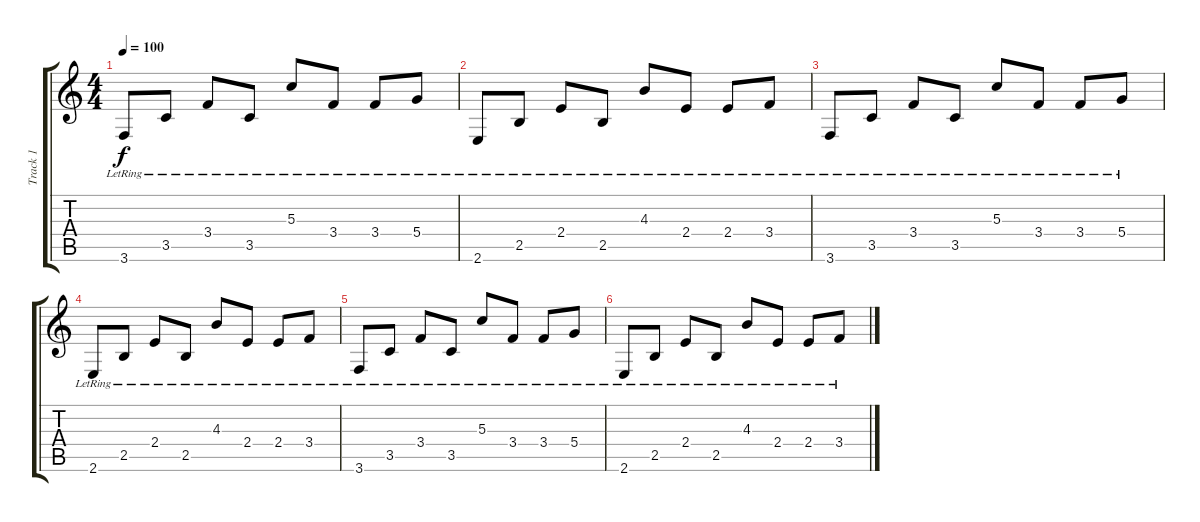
\track ("Track 1" "Track 1") {instrument acousticguitarnylon}
\staff {score tabs}
\tuning (E4 B3 G3 D3 A2 D2) {hide}
\ts (4 4)
\tempo 100
\clef g2
\ks c
3.6{lr}.8{dy f} 3.5{lr}.8 3.4{lr}.8 3.5{lr}.8 5.3{lr}.8 3.4{lr}.8 3.4{lr}.8 5.4{lr}.8 |
2.6{lr}.8 2.5{lr}.8 2.4{lr}.8 2.5{lr}.8 4.3{lr}.8 2.4{lr}.8 2.4{lr}.8 3.4{lr}.8 |
3.6{lr}.8 3.5{lr}.8 3.4{lr}.8 3.5{lr}.8 5.3{lr}.8 3.4{lr}.8 3.4{lr}.8 5.4{lr}.8 |
2.6{lr}.8 2.5{lr}.8 2.4{lr}.8 2.5{lr}.8 4.3{lr}.8 2.4{lr}.8 2.4{lr}.8 3.4{lr}.8 |
3.6{lr}.8 3.5{lr}.8 3.4{lr}.8 3.5{lr}.8 5.3{lr}.8 3.4{lr}.8 3.4{lr}.8 5.4{lr}.8 |
2.6{lr}.8 2.5{lr}.8 2.4{lr}.8 2.5{lr}.8 4.3{lr}.8 2.4{lr}.8 2.4{lr}.8 3.4{lr}.8
